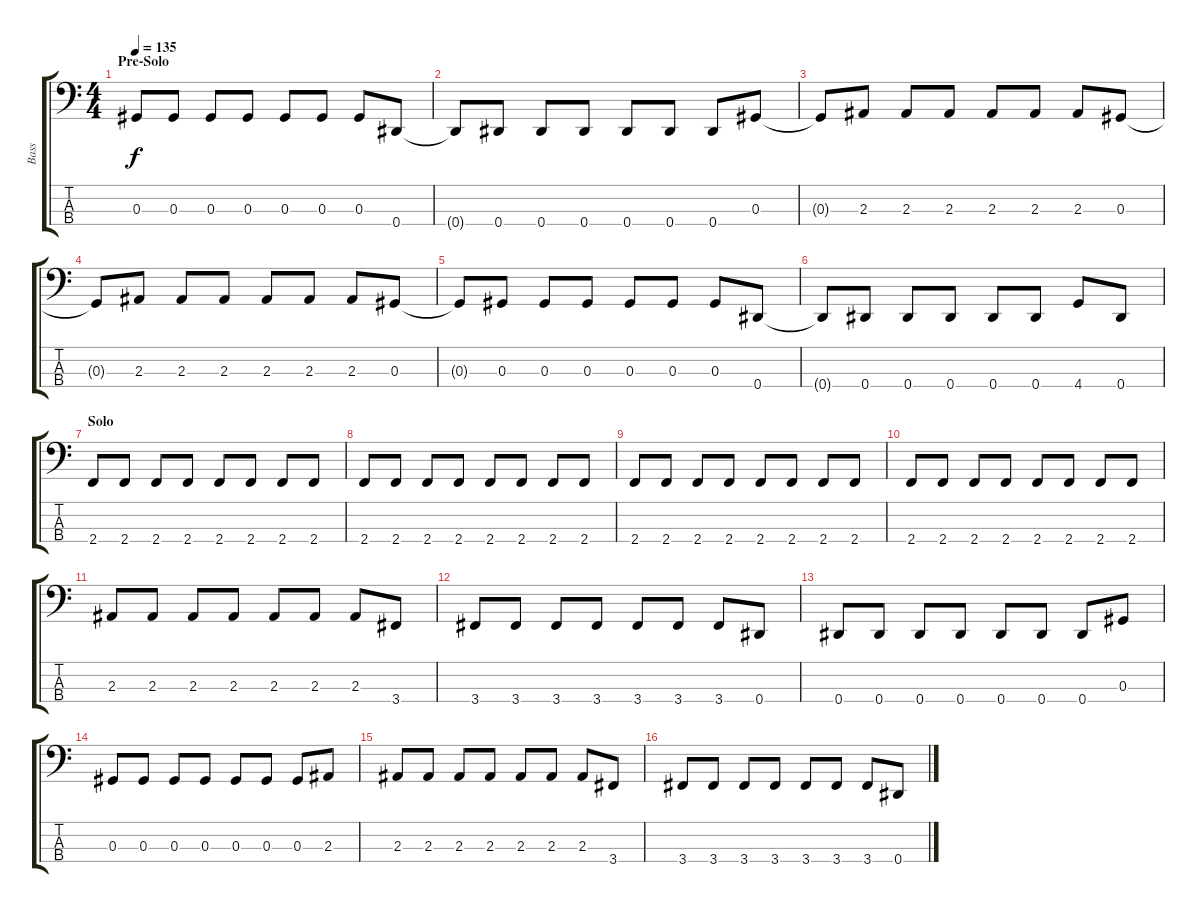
\track ("Bass" "Bass") {instrument electricbasspick}
\staff {score tabs}
\tuning (Gb2 Db2 Ab1 Eb1) {hide}
\ts (4 4)
\section ("" "Pre-Solo")
\tempo 135
\clef f4
\ks c
0.3.8{dy f} 0.3.8 0.3.8 0.3.8 0.3.8 0.3.8 0.3.8 0.4.8 |
0.4{t}.8 0.4.8 0.4.8 0.4.8 0.4.8 0.4.8 0.4.8 0.3.8 |
0.3{t}.8 2.3.8 2.3.8 2.3.8 2.3.8 2.3.8 2.3.8 0.3.8 |
0.3{t}.8 2.3.8 2.3.8 2.3.8 2.3.8 2.3.8 2.3.8 0.3.8 |
0.3{t}.8 0.3.8 0.3.8 0.3.8 0.3.8 0.3.8 0.3.8 0.4.8 |
0.4{t}.8 0.4.8 0.4.8 0.4.8 0.4.8 0.4.8 4.4.8 0.4.8 |
\section ("" "Solo")
2.4.8 2.4.8 2.4.8 2.4.8 2.4.8 2.4.8 2.4.8 2.4.8 |
2.4.8 2.4.8 2.4.8 2.4.8 2.4.8 2.4.8 2.4.8 2.4.8 |
2.4.8 2.4.8 2.4.8 2.4.8 2.4.8 2.4.8 2.4.8 2.4.8 |
2.4.8 2.4.8 2.4.8 2.4.8 2.4.8 2.4.8 2.4.8 2.4.8 |
2.3.8 2.3.8 2.3.8 2.3.8 2.3.8 2.3.8 2.3.8 3.4.8 |
3.4.8 3.4.8 3.4.8 3.4.8 3.4.8 3.4.8 3.4.8 0.4.8 |
0.4.8 0.4.8 0.4.8 0.4.8 0.4.8 0.4.8 0.4.8 0.3.8 |
0.3.8 0.3.8 0.3.8 0.3.8 0.3.8 0.3.8 0.3.8 2.3.8 |
2.3.8 2.3.8 2.3.8 2.3.8 2.3.8 2.3.8 2.3.8 3.4.8 |
3.4.8 3.4.8 3.4.8 3.4.8 3.4.8 3.4.8 3.4.8 0.4.8
